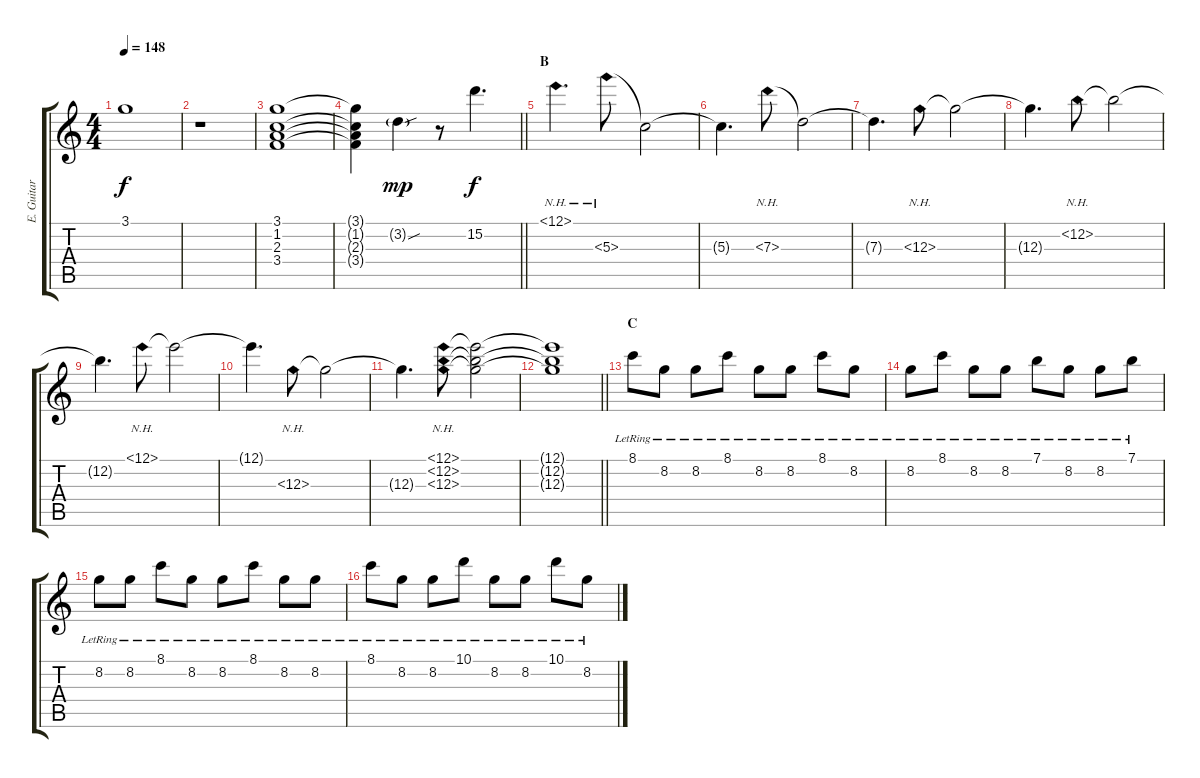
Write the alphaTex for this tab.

\track ("E. Guitar I" "E. Guitar ") {instrument electricguitarclean}
\staff {score tabs}
\tuning (E4 B3 G3 D3 A2 E2) {hide}
\ts (4 4)
\tempo 148
\clef g2
\ks c
3.1{t}.1{dy f} |
r.1 |
(3.1 1.2 2.3 3.4).1 |
\barLineRight lightlight
(3.1{t} 1.2{t} 2.3{t} 3.4{t}).4 3.2{sou g}.4{dy mp} r.8 15.2.4{d dy f} |
\section ("" "B")
12.1{nh}.4{d} 5.3{nh}.8 5.3{t}.2 |
5.3{t}.4{d} 7.3{nh}.8 7.3{t}.2 |
7.3{t}.4{d} 12.3{nh}.8 12.3{t}.2 |
12.3{t}.4{d} 12.2{nh}.8 12.2{t}.2 |
12.2{t}.4{d} 12.1{nh}.8 12.1{t}.2 |
12.1{t}.4{d} 12.3{nh}.8 12.3{t}.2 |
12.3{t}.4{d} (12.1{nh} 12.2{nh} 12.3{nh}).8 (12.1{t} 12.2{t} 12.3{t}).2 |
\barLineRight lightlight
(12.1{t} 12.2{t} 12.3{t}).1 |
\section ("" "C")
8.1{lr}.8 8.2{lr}.8 8.2{lr}.8 8.1{lr}.8 8.2{lr}.8 8.2{lr}.8 8.1{lr}.8 8.2{lr}.8 |
8.2{lr}.8 8.1{lr}.8 8.2{lr}.8 8.2{lr}.8 7.1{lr}.8 8.2{lr}.8 8.2{lr}.8 7.1{lr}.8 |
8.2{lr}.8 8.2{lr}.8 8.1{lr}.8 8.2{lr}.8 8.2{lr}.8 8.1{lr}.8 8.2{lr}.8 8.2{lr}.8 |
8.1{lr}.8 8.2{lr}.8 8.2{lr}.8 10.1{lr}.8 8.2{lr}.8 8.2{lr}.8 10.1{lr}.8 8.2{lr}.8
